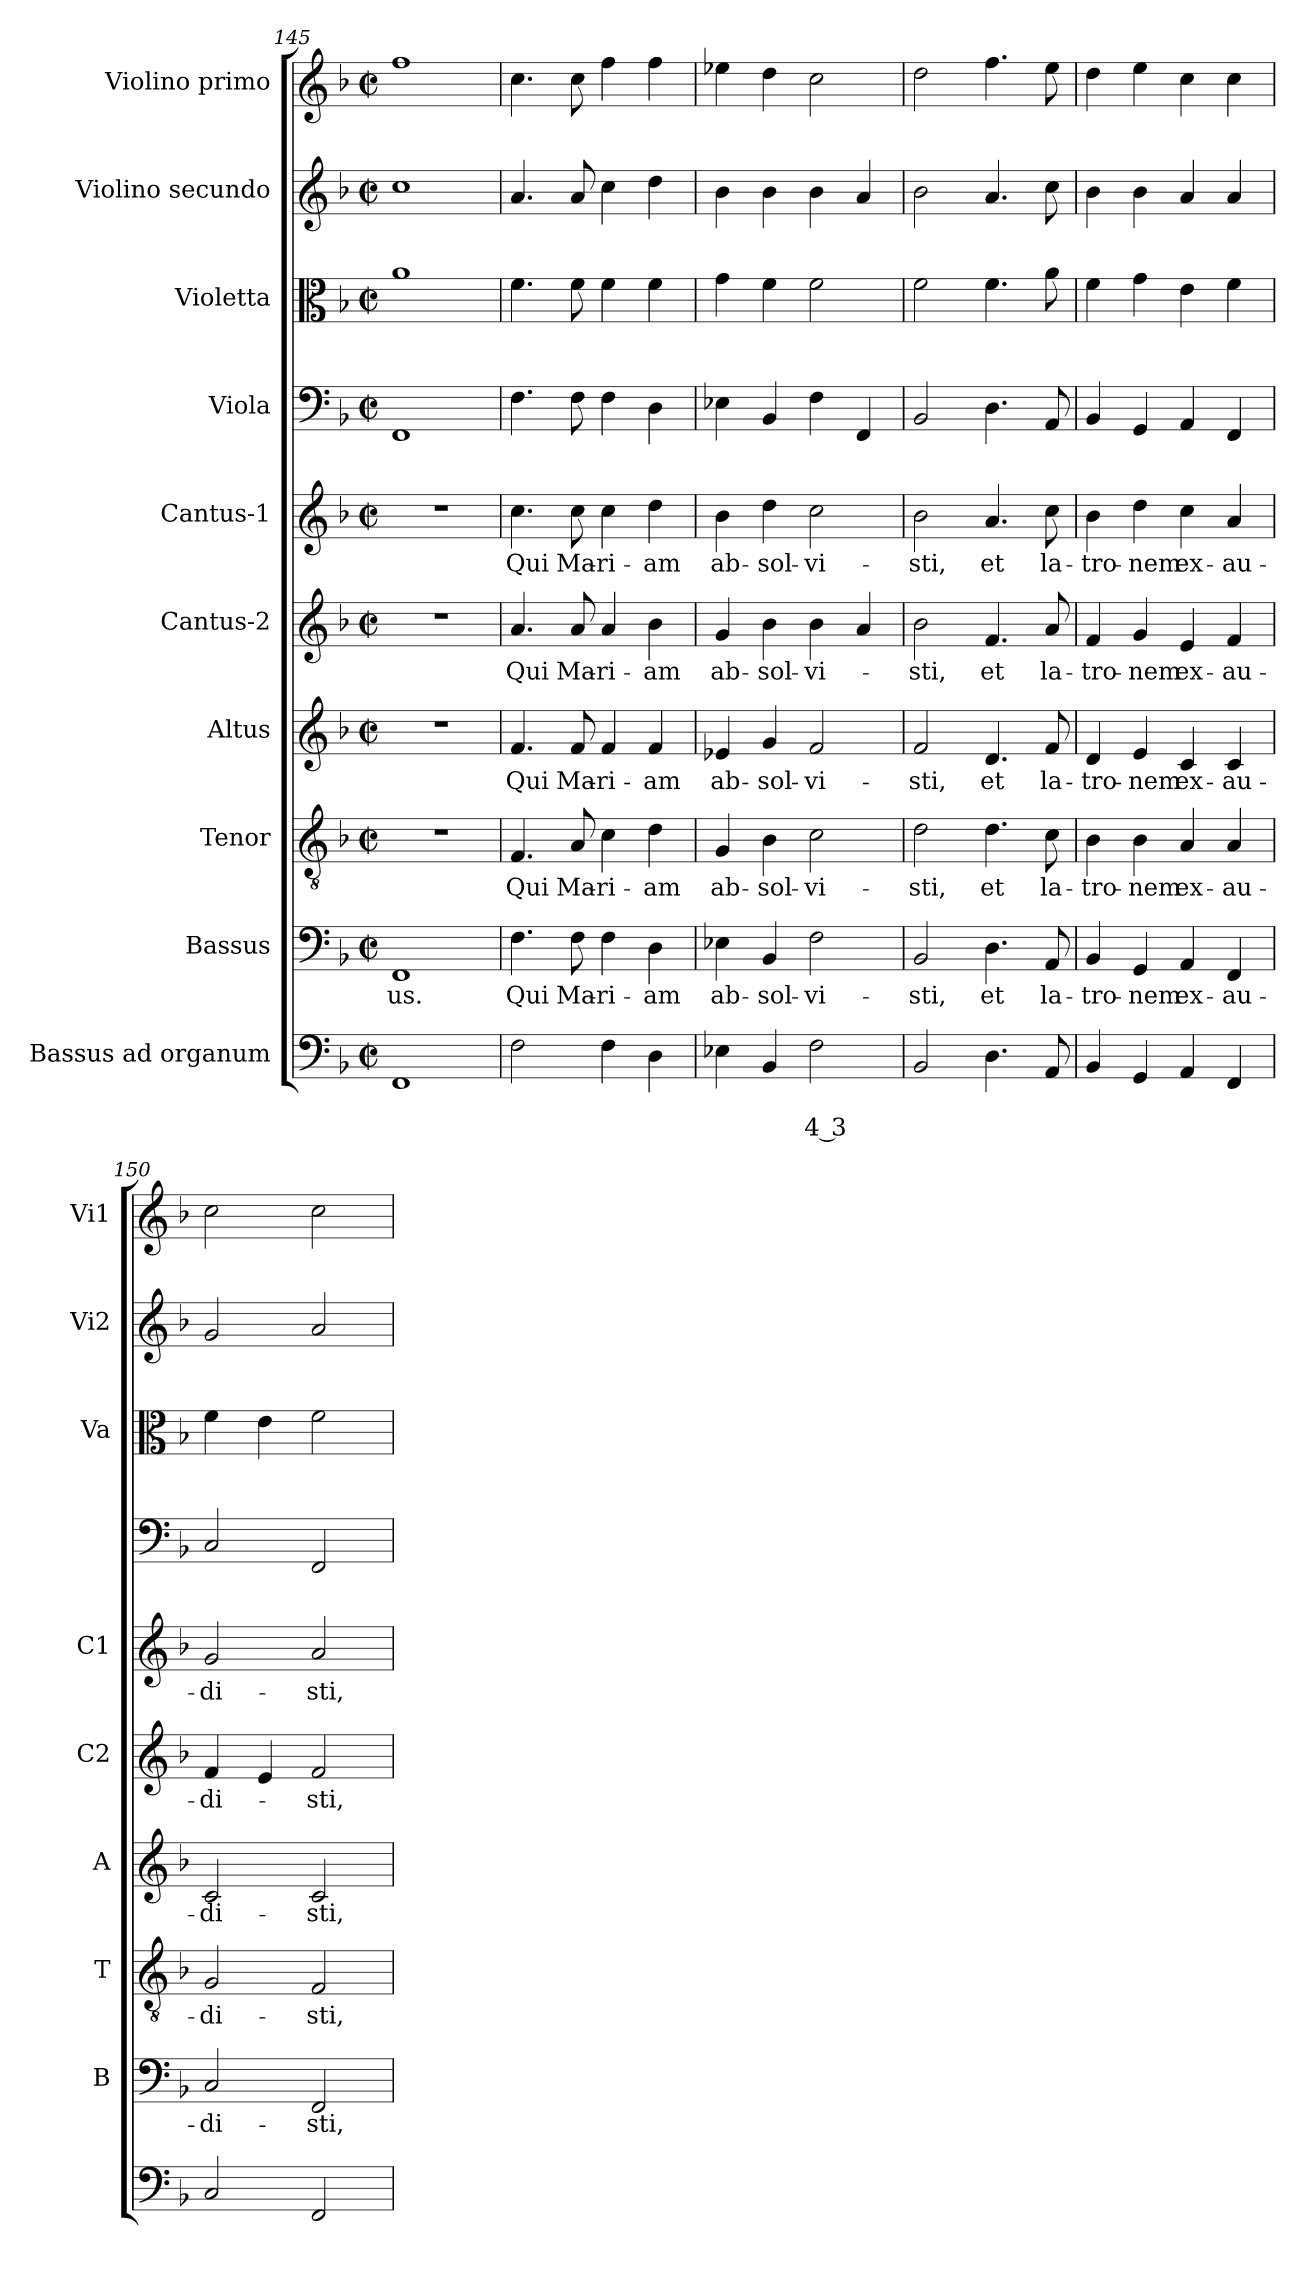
**kern	**text	**text	**kern	**text	**kern	**text	**kern	**text	**kern	**text	**kern	**text	**kern	**kern	**kern	**kern
*part10	*part10	*part10	*part9	*part9	*part8	*part8	*part7	*part7	*part6	*part6	*part5	*part5	*part4	*part3	*part2	*part1
*staff10	*staff10	*staff10	*staff9	*staff9	*staff8	*staff8	*staff7	*staff7	*staff6	*staff6	*staff5	*staff5	*staff4	*staff3	*staff2	*staff1
*I"Bassus ad  organum	*	*	*I"Bassus	*	*I"Tenor	*	*I"Altus	*	*I"Cantus-2	*	*I"Cantus-1	*	*I"Viola	*I"Violetta	*I"Violino secundo	*I"Violino primo
*	*	*	*I'B	*	*I'T	*	*I'A	*	*I'C2	*	*I'C1	*	*	*I'Va	*I'Vi2	*I'Vi1
*clefF4	*	*	*clefF4	*	*clefGv2	*	*clefG2	*	*clefG2	*	*clefG2	*	*clefF4	*clefC3	*clefG2	*clefG2
*k[b-]	*	*	*k[b-]	*	*k[b-]	*	*k[b-]	*	*k[b-]	*	*k[b-]	*	*k[b-]	*k[b-]	*k[b-]	*k[b-]
*F:	*	*	*F:	*	*F:	*	*F:	*	*F:	*	*F:	*	*F:	*F:	*F:	*F:
*M2/2	*	*	*M2/2	*	*M2/2	*	*M2/2	*	*M2/2	*	*M2/2	*	*M2/2	*M2/2	*M2/2	*M2/2
*met(c|)	*	*	*met(c|)	*	*met(c|)	*	*met(c|)	*	*met(c|)	*	*met(c|)	*	*met(c|)	*met(c|)	*met(c|)	*met(c|)
=145	=145	=145	=145	=145	=145	=145	=145	=145	=145	=145	=145	=145	=145	=145	=145	=145
!	!	!	!	!LO:LY:b	!	!	!	!	!	!	!	!	!	!	!	!
1FF	.	.	1FF	-us.	1r	.	1r	.	1r	.	1r	.	1FF	1a	1cc	1ff
!!LO:LB:g=z
=146	=146	=146	=146	=146	=146	=146	=146	=146	=146	=146	=146	=146	=146	=146	=146	=146
!	!	!	!	!LO:LY:b	!	!LO:LY:b	!	!LO:LY:b	!	!LO:LY:b	!	!LO:LY:b	!	!	!	!
2F\	.	.	4.F\	Qui	4.F/	Qui	4.f/	Qui	4.a/	Qui	4.cc\	Qui	4.F\	4.f\	4.a/	4.cc\
!	!	!	!	!LO:LY:b	!	!LO:LY:b	!	!LO:LY:b	!	!LO:LY:b	!	!LO:LY:b	!	!	!	!
.	.	.	8F\	Ma-	8A/	Ma-	8f/	Ma-	8a/	Ma-	8cc\	Ma-	8F\	8f\	8a/	8cc\
!	!	!	!	!LO:LY:b	!	!LO:LY:b	!	!LO:LY:b	!	!LO:LY:b	!	!LO:LY:b	!	!	!	!
4F\	.	.	4F\	-ri-	4c\	-ri-	4f/	-ri-	4a/	-ri-	4cc\	-ri-	4F\	4f\	4cc\	4ff\
!	!	!	!	!LO:LY:b	!	!LO:LY:b	!	!LO:LY:b	!	!LO:LY:b	!	!LO:LY:b	!	!	!	!
4D\	.	.	4D\	-am	4d\	-am	4f/	-am	4b-\	-am	4dd\	-am	4D\	4f\	4dd\	4ff\
=147	=147	=147	=147	=147	=147	=147	=147	=147	=147	=147	=147	=147	=147	=147	=147	=147
!	!	!	!	!LO:LY:b	!	!LO:LY:b	!	!LO:LY:b	!	!LO:LY:b	!	!LO:LY:b	!	!	!	!
4E-X\	.	.	4E-X\	ab-	4G/	ab-	4e-X/	ab-	4g/	ab-	4b-\	ab-	4E-X\	4g\	4b-\	4ee-X\
!	!	!	!	!LO:LY:b	!	!LO:LY:b	!	!LO:LY:b	!	!LO:LY:b	!	!LO:LY:b	!	!	!	!
4BB-/	.	.	4BB-/	-sol-	4B-\	-sol-	4g/	-sol-	4b-\	-sol-	4dd\	-sol-	4BB-/	4f\	4b-\	4dd\
!	!	!LO:LY:b	!	!LO:LY:b	!	!LO:LY:b	!	!LO:LY:b	!	!LO:LY:b	!	!LO:LY:b	!	!	!	!
2F\	.	4 3	2F\	-vi-	2c\	-vi-	2f/	-vi-	4b-\	-vi-	2cc\	-vi-	4F\	2f\	4b-\	2cc\
.	.	.	.	.	.	.	.	.	4a/	.	.	.	4FF/	.	4a/	.
=148	=148	=148	=148	=148	=148	=148	=148	=148	=148	=148	=148	=148	=148	=148	=148	=148
!	!	!	!	!LO:LY:b	!	!LO:LY:b	!	!LO:LY:b	!	!LO:LY:b	!	!LO:LY:b	!	!	!	!
2BB-/	.	.	2BB-/	-sti,	2d\	-sti,	2f/	-sti,	2b-\	-sti,	2b-\	-sti,	2BB-/	2f\	2b-\	2dd\
!	!	!	!	!LO:LY:b	!	!LO:LY:b	!	!LO:LY:b	!	!LO:LY:b	!	!LO:LY:b	!	!	!	!
4.D\	.	.	4.D\	et	4.d\	et	4.d/	et	4.f/	et	4.a/	et	4.D\	4.f\	4.a/	4.ff\
!	!	!	!	!LO:LY:b	!	!LO:LY:b	!	!LO:LY:b	!	!LO:LY:b	!	!LO:LY:b	!	!	!	!
8AA/	.	.	8AA/	la-	8c\	la-	8f/	la-	8a/	la-	8cc\	la-	8AA/	8a\	8cc\	8ee\
=149	=149	=149	=149	=149	=149	=149	=149	=149	=149	=149	=149	=149	=149	=149	=149	=149
!	!	!	!	!LO:LY:b	!	!LO:LY:b	!	!LO:LY:b	!	!LO:LY:b	!	!LO:LY:b	!	!	!	!
4BB-/	.	.	4BB-/	-tro-	4B-\	-tro-	4d/	-tro-	4f/	-tro-	4b-\	-tro-	4BB-/	4f\	4b-\	4dd\
!	!	!	!	!LO:LY:b	!	!LO:LY:b	!	!LO:LY:b	!	!LO:LY:b	!	!LO:LY:b	!	!	!	!
4GG/	.	.	4GG/	-nem	4B-\	-nem	4e/	-nem	4g/	-nem	4dd\	-nem	4GG/	4g\	4b-\	4ee\
!	!	!	!	!LO:LY:b	!	!LO:LY:b	!	!LO:LY:b	!	!LO:LY:b	!	!LO:LY:b	!	!	!	!
4AA/	.	.	4AA/	ex-	4A/	ex-	4c/	ex-	4e/	ex-	4cc\	ex-	4AA/	4e\	4a/	4cc\
!	!	!	!	!LO:LY:b	!	!LO:LY:b	!	!LO:LY:b	!	!LO:LY:b	!	!LO:LY:b	!	!	!	!
4FF/	.	.	4FF/	-au-	4A/	-au-	4c/	-au-	4f/	-au-	4a/	-au-	4FF/	4f\	4a/	4cc\
=150	=150	=150	=150	=150	=150	=150	=150	=150	=150	=150	=150	=150	=150	=150	=150	=150
!	!	!	!	!LO:LY:b	!	!LO:LY:b	!	!LO:LY:b	!	!LO:LY:b	!	!LO:LY:b	!	!	!	!
2C/	.	.	2C/	-di-	2G/	-di-	2c/	-di-	4f/	-di-	2g/	-di-	2C/	4f\	2g/	2cc\
.	.	.	.	.	.	.	.	.	4e/	.	.	.	.	4e\	.	.
!	!	!	!	!LO:LY:b	!	!LO:LY:b	!	!LO:LY:b	!	!LO:LY:b	!	!LO:LY:b	!	!	!	!
2FF/	.	.	2FF/	-sti,	2F/	-sti,	2c/	-sti,	2f/	-sti,	2a/	-sti,	2FF/	2f\	2a/	2cc\
=	=	=	=	=	=	=	=	=	=	=	=	=	=	=	=	=
*-	*-	*-	*-	*-	*-	*-	*-	*-	*-	*-	*-	*-	*-	*-	*-	*-
